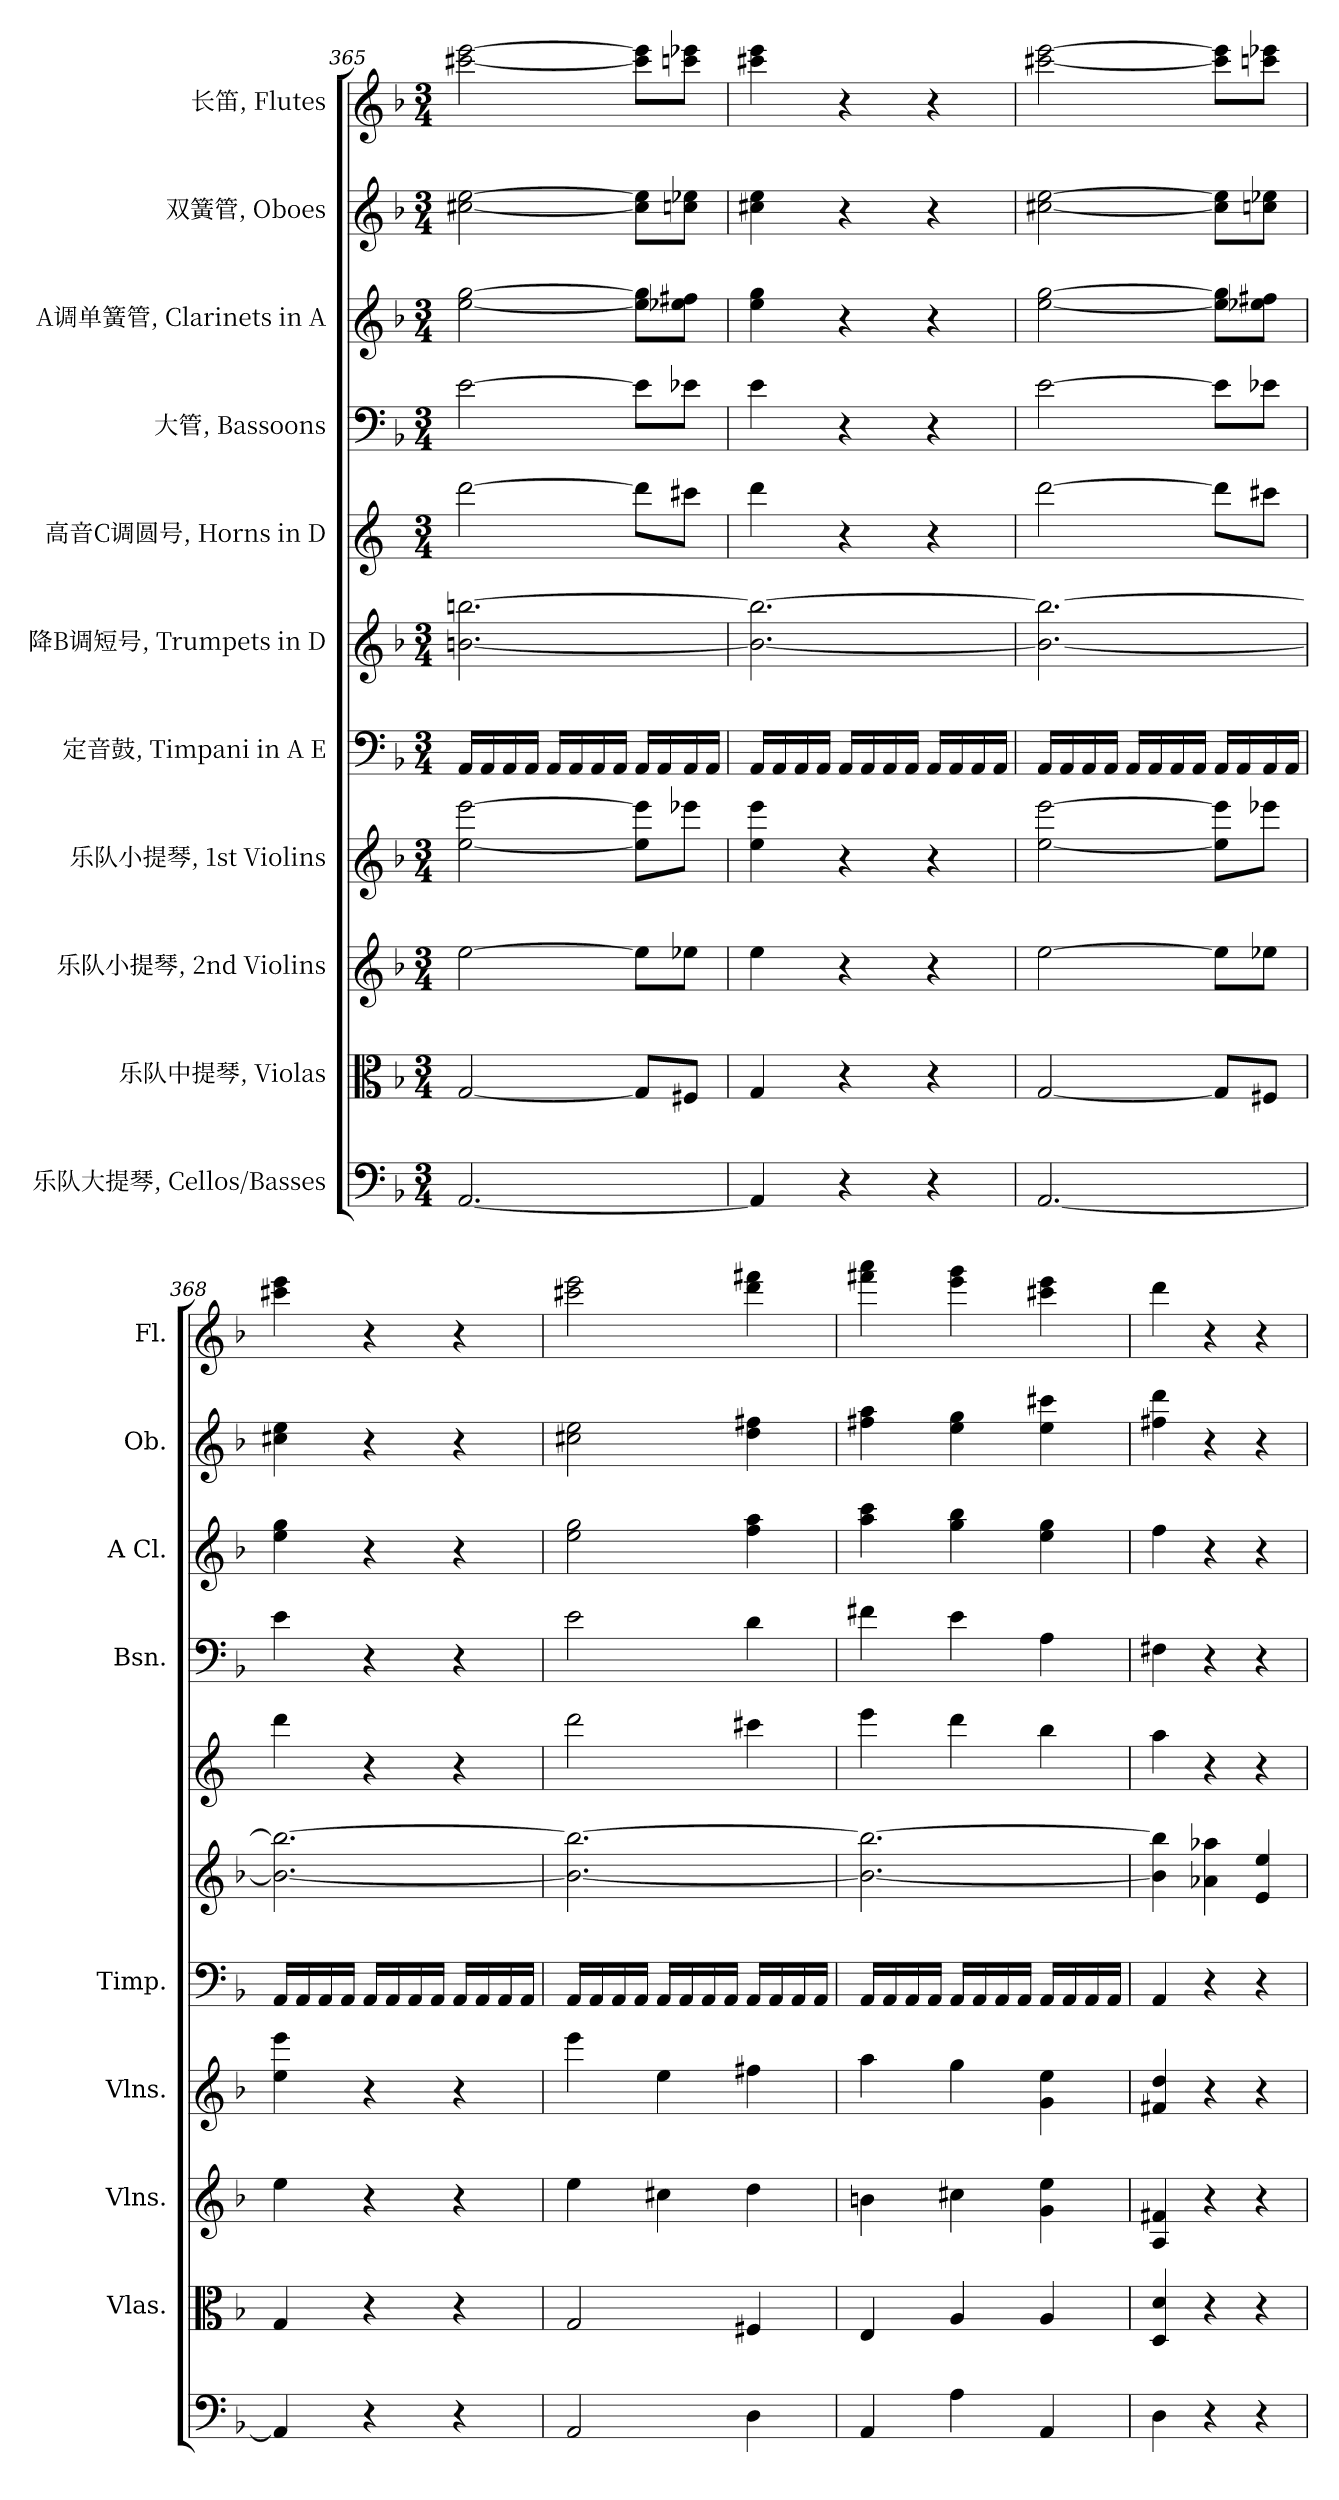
**kern	**kern	**kern	**kern	**kern	**kern	**kern	**kern	**kern	**kern	**kern
*part11	*part10	*part9	*part8	*part7	*part6	*part5	*part4	*part3	*part2	*part1
*staff11	*staff10	*staff9	*staff8	*staff7	*staff6	*staff5	*staff4	*staff3	*staff2	*staff1
*I"乐队大提琴, Cellos/Basses	*I"乐队中提琴, Violas	*I"乐队小提琴, 2nd Violins	*I"乐队小提琴, 1st Violins	*I"定音鼓, Timpani in A E	*I"降B调短号, Trumpets in D	*I"高音C调圆号, Horns in D	*I"大管, Bassoons	*I"A调单簧管, Clarinets in A	*I"双簧管, Oboes	*I"长笛, Flutes
*	*I'Vlas.	*I'Vlns.	*I'Vlns.	*I'Timp.	*	*	*I'Bsn.	*I'A Cl.	*I'Ob.	*I'Fl.
*clefF4	*clefC3	*clefG2	*clefG2	*clefF4	*clefG2	*clefG2	*clefF4	*clefG2	*clefG2	*clefG2
*	*	*	*	*	*ITrd1c2	*ITrd4c7	*	*ITrd2c3	*	*
*k[b-]	*k[b-]	*k[b-]	*k[b-]	*k[b-]	*k[b-e-a-]	*k[b-]	*k[b-]	*k[f#c#]	*k[b-]	*k[b-]
*M3/4	*M3/4	*M3/4	*M3/4	*M3/4	*M3/4	*M3/4	*M3/4	*M3/4	*M3/4	*M3/4
=365	=365	=365	=365	=365	=365	=365	=365	=365	=365	=365
[2.AA/	[2G/	[2ee\	[2ee\ [2eee\	16AA/LL	[2.an\ [2.aan\	[2gg\	[2e\	[2cc#\ [2ee\	[2cc#X\ [2ee\	[2ccc#X\ [2eee\
.	.	.	.	16AA/	.	.	.	.	.	.
.	.	.	.	16AA/	.	.	.	.	.	.
.	.	.	.	16AA/JJ	.	.	.	.	.	.
.	.	.	.	16AA/LL	.	.	.	.	.	.
.	.	.	.	16AA/	.	.	.	.	.	.
.	.	.	.	16AA/	.	.	.	.	.	.
.	.	.	.	16AA/JJ	.	.	.	.	.	.
.	8G/L]	8ee\L]	8ee\] 8eee\]L	16AA/LL	.	8gg\L]	8e\L]	8cc#\] 8ee\]L	8cc#\] 8ee\]L	8ccc#\] 8eee\]L
.	.	.	.	16AA/	.	.	.	.	.	.
.	8F#X/J	8ee-X\J	8eee-X\J	16AA/	.	8ff#X\J	8e-X\J	8ccn\ 8dd#X\J	8ccn\ 8ee-X\J	8cccn\ 8eee-X\J
.	.	.	.	16AA/JJ	.	.	.	.	.	.
=366	=366	=366	=366	=366	=366	=366	=366	=366	=366	=366
4AA/]	4G/	4ee\	4ee\ 4eee\	16AA/LL	2.a\_ 2.aa\_	4gg\	4e\	4cc#\ 4ee\	4cc#X\ 4ee\	4ccc#X\ 4eee\
.	.	.	.	16AA/	.	.	.	.	.	.
.	.	.	.	16AA/	.	.	.	.	.	.
.	.	.	.	16AA/JJ	.	.	.	.	.	.
4r	4r	4r	4r	16AA/LL	.	4r	4r	4r	4r	4r
.	.	.	.	16AA/	.	.	.	.	.	.
.	.	.	.	16AA/	.	.	.	.	.	.
.	.	.	.	16AA/JJ	.	.	.	.	.	.
4r	4r	4r	4r	16AA/LL	.	4r	4r	4r	4r	4r
.	.	.	.	16AA/	.	.	.	.	.	.
.	.	.	.	16AA/	.	.	.	.	.	.
.	.	.	.	16AA/JJ	.	.	.	.	.	.
!!LO:PB:g=z
=367	=367	=367	=367	=367	=367	=367	=367	=367	=367	=367
[2.AA/	[2G/	[2ee\	[2ee\ [2eee\	16AA/LL	2.a\_ 2.aa\_	[2gg\	[2e\	[2cc#\ [2ee\	[2cc#X\ [2ee\	[2ccc#X\ [2eee\
.	.	.	.	16AA/	.	.	.	.	.	.
.	.	.	.	16AA/	.	.	.	.	.	.
.	.	.	.	16AA/JJ	.	.	.	.	.	.
.	.	.	.	16AA/LL	.	.	.	.	.	.
.	.	.	.	16AA/	.	.	.	.	.	.
.	.	.	.	16AA/	.	.	.	.	.	.
.	.	.	.	16AA/JJ	.	.	.	.	.	.
.	8G/L]	8ee\L]	8ee\] 8eee\]L	16AA/LL	.	8gg\L]	8e\L]	8cc#\] 8ee\]L	8cc#\] 8ee\]L	8ccc#\] 8eee\]L
.	.	.	.	16AA/	.	.	.	.	.	.
.	8F#X/J	8ee-X\J	8eee-X\J	16AA/	.	8ff#X\J	8e-X\J	8ccn\ 8dd#X\J	8ccn\ 8ee-X\J	8cccn\ 8eee-X\J
.	.	.	.	16AA/JJ	.	.	.	.	.	.
=368	=368	=368	=368	=368	=368	=368	=368	=368	=368	=368
4AA/]	4G/	4ee\	4ee\ 4eee\	16AA/LL	2.a\_ 2.aa\_	4gg\	4e\	4cc#\ 4ee\	4cc#X\ 4ee\	4ccc#X\ 4eee\
.	.	.	.	16AA/	.	.	.	.	.	.
.	.	.	.	16AA/	.	.	.	.	.	.
.	.	.	.	16AA/JJ	.	.	.	.	.	.
4r	4r	4r	4r	16AA/LL	.	4r	4r	4r	4r	4r
.	.	.	.	16AA/	.	.	.	.	.	.
.	.	.	.	16AA/	.	.	.	.	.	.
.	.	.	.	16AA/JJ	.	.	.	.	.	.
4r	4r	4r	4r	16AA/LL	.	4r	4r	4r	4r	4r
.	.	.	.	16AA/	.	.	.	.	.	.
.	.	.	.	16AA/	.	.	.	.	.	.
.	.	.	.	16AA/JJ	.	.	.	.	.	.
=369	=369	=369	=369	=369	=369	=369	=369	=369	=369	=369
2AA/	2G/	4ee\	4eee\	16AA/LL	2.a\_ 2.aa\_	2gg\	2e\	2cc#\ 2ee\	2cc#X\ 2ee\	2ccc#X\ 2eee\
.	.	.	.	16AA/	.	.	.	.	.	.
.	.	.	.	16AA/	.	.	.	.	.	.
.	.	.	.	16AA/JJ	.	.	.	.	.	.
.	.	4cc#X\	4ee\	16AA/LL	.	.	.	.	.	.
.	.	.	.	16AA/	.	.	.	.	.	.
.	.	.	.	16AA/	.	.	.	.	.	.
.	.	.	.	16AA/JJ	.	.	.	.	.	.
4D\	4F#X/	4dd\	4ff#X\	16AA/LL	.	4ff#X\	4d\	4dd\ 4ff#\	4dd\ 4ff#X\	4ddd\ 4fff#X\
.	.	.	.	16AA/	.	.	.	.	.	.
.	.	.	.	16AA/	.	.	.	.	.	.
.	.	.	.	16AA/JJ	.	.	.	.	.	.
!!LO:PB:g=z
=370	=370	=370	=370	=370	=370	=370	=370	=370	=370	=370
4AA/	4E/	4bn\	4aa\	16AA/LL	2.a\_ 2.aa\_	4aa\	4f#X\	4ff#\ 4aa\	4ff#X\ 4aa\	4fff#X\ 4aaa\
.	.	.	.	16AA/	.	.	.	.	.	.
.	.	.	.	16AA/	.	.	.	.	.	.
.	.	.	.	16AA/JJ	.	.	.	.	.	.
4A\	4A/	4cc#X\	4gg\	16AA/LL	.	4gg\	4e\	4ee\ 4gg\	4ee\ 4gg\	4eee\ 4ggg\
.	.	.	.	16AA/	.	.	.	.	.	.
.	.	.	.	16AA/	.	.	.	.	.	.
.	.	.	.	16AA/JJ	.	.	.	.	.	.
4AA/	4A/	4g\ 4ee\	4g\ 4ee\	16AA/LL	.	4ee\	4A\	4cc#\ 4ee\	4ee\ 4ccc#X\	4ccc#X\ 4eee\
.	.	.	.	16AA/	.	.	.	.	.	.
.	.	.	.	16AA/	.	.	.	.	.	.
.	.	.	.	16AA/JJ	.	.	.	.	.	.
=371	=371	=371	=371	=371	=371	=371	=371	=371	=371	=371
4D\	4D/ 4d/	4A/ 4f#X/	4f#X/ 4dd/	4AA/	4a\] 4aa\]	4dd\	4F#X\	4dd\	4ff#X\ 4ddd\	4ddd\
4r	4r	4r	4r	4r	4g-X\ 4gg-X\	4r	4r	4r	4r	4r
4r	4r	4r	4r	4r	4d/ 4dd/	4r	4r	4r	4r	4r
=	=	=	=	=	=	=	=	=	=	=
*-	*-	*-	*-	*-	*-	*-	*-	*-	*-	*-
